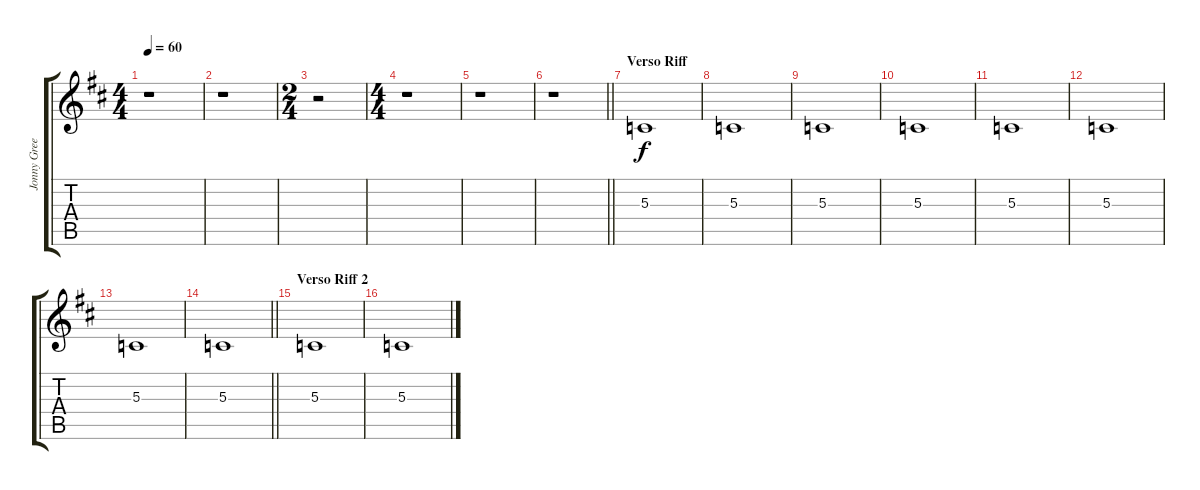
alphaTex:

\track ("Jonny Greenwood (Atmosfera)" "Jonny Gree") {instrument seashore}
\staff {score tabs}
\tuning (E4 B3 G3 D3 A2 E2) {hide}
\ts (4 4)
\tempo 60
\clef g2
\ks d
r.1{dy f} |
r.1 |
\ts (2 4)
r.2 |
\ts (4 4)
r.1 |
r.1 |
\barLineRight lightlight
r.1 |
\section ("" "Verso Riff")
5.3.1 |
5.3.1 |
5.3.1 |
5.3.1 |
5.3.1 |
5.3.1 |
5.3.1 |
\barLineRight lightlight
5.3.1 |
\section ("" "Verso Riff 2")
5.3.1 |
5.3.1
